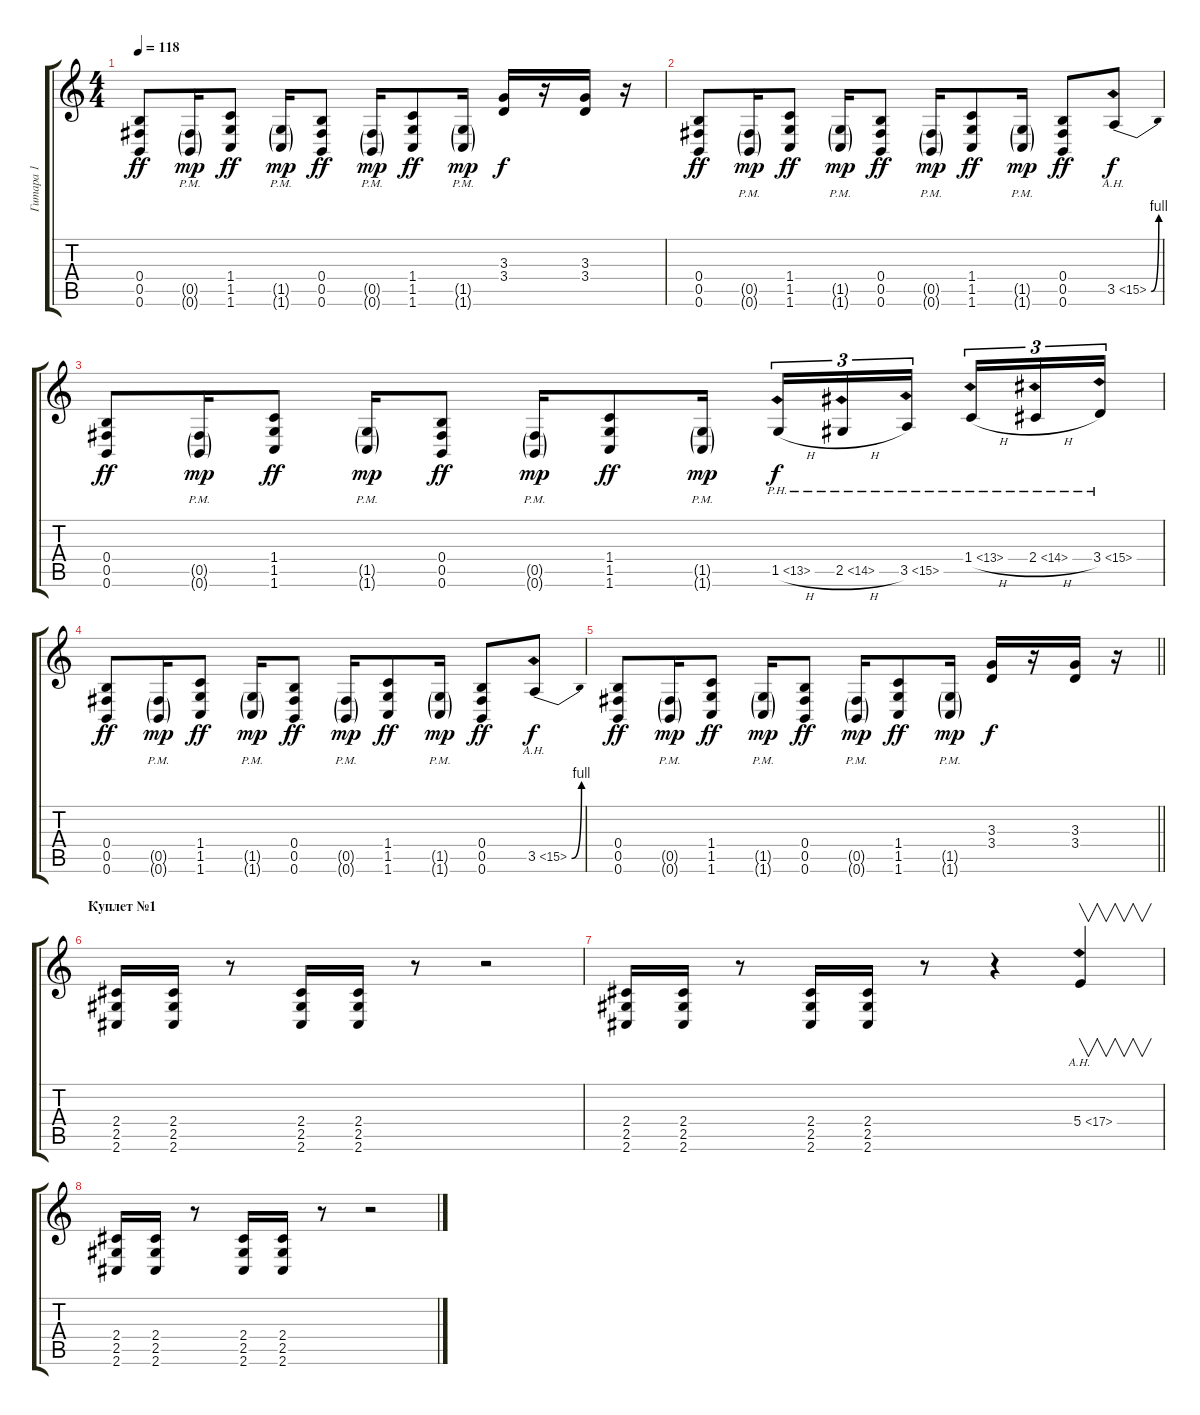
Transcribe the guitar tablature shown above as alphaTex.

\track ("Гитара 1" "Гитара 1") {instrument electricguitarclean}
\staff {score tabs}
\tuning (Db4 Ab3 E3 B2 Gb2 B1) {hide}
\ts (4 4)
\tempo 118
\clef g2
\ks c
(0.4 0.5 0.6).8{dy ff} (0.5{g pm} 0.6{g pm}).16{dy mp} (1.4 1.5 1.6).8{dy ff} (1.5{g pm} 1.6{g pm}).16{dy mp} (0.4 0.5 0.6).8{dy ff} (0.5{g pm} 0.6{g pm}).16{dy mp} (1.4 1.5 1.6).8{dy ff} (1.5{g pm} 1.6{g pm}).16{dy mp} (3.3 3.4).16{dy f} r.16 (3.3 3.4).16 r.16 |
(0.4 0.5 0.6).8{dy ff} (0.5{g pm} 0.6{g pm}).16{dy mp} (1.4 1.5 1.6).8{dy ff} (1.5{g pm} 1.6{g pm}).16{dy mp} (0.4 0.5 0.6).8{dy ff} (0.5{g pm} 0.6{g pm}).16{dy mp} (1.4 1.5 1.6).8{dy ff} (1.5{g pm} 1.6{g pm}).16{dy mp} (0.4 0.5 0.6).8{dy ff} 3.5{be (bend 0 0 60 4) ah 12}.8{dy f} |
(0.4 0.5 0.6).8{dy ff} (0.5{g pm} 0.6{g pm}).16{dy mp} (1.4 1.5 1.6).8{dy ff} (1.5{g pm} 1.6{g pm}).16{dy mp} (0.4 0.5 0.6).8{dy ff} (0.5{g pm} 0.6{g pm}).16{dy mp} (1.4 1.5 1.6).8{dy ff} (1.5{g pm} 1.6{g pm}).16{dy mp} 1.5{ph 12 h}.16{tu (3 2) dy f} 2.5{ph 12 h}.16{tu (3 2)} 3.5{ph 12}.16{tu (3 2)} 1.4{ph 12 h}.16{tu (3 2)} 2.4{ph 12 h}.16{tu (3 2)} 3.4{ph 12}.16{tu (3 2)} |
(0.4 0.5 0.6).8{dy ff} (0.5{g pm} 0.6{g pm}).16{dy mp} (1.4 1.5 1.6).8{dy ff} (1.5{g pm} 1.6{g pm}).16{dy mp} (0.4 0.5 0.6).8{dy ff} (0.5{g pm} 0.6{g pm}).16{dy mp} (1.4 1.5 1.6).8{dy ff} (1.5{g pm} 1.6{g pm}).16{dy mp} (0.4 0.5 0.6).8{dy ff} 3.5{be (bend 0 0 60 4) ah 12}.8{dy f} |
\barLineRight lightlight
(0.4 0.5 0.6).8{dy ff} (0.5{g pm} 0.6{g pm}).16{dy mp} (1.4 1.5 1.6).8{dy ff} (1.5{g pm} 1.6{g pm}).16{dy mp} (0.4 0.5 0.6).8{dy ff} (0.5{g pm} 0.6{g pm}).16{dy mp} (1.4 1.5 1.6).8{dy ff} (1.5{g pm} 1.6{g pm}).16{dy mp} (3.3 3.4).16{dy f} r.16 (3.3 3.4).16 r.16 |
\section ("" "Куплет №1")
(2.4 2.5 2.6).16 (2.4 2.5 2.6).16 r.8 (2.4 2.5 2.6).16 (2.4 2.5 2.6).16 r.8 r.2 |
(2.4 2.5 2.6).16 (2.4 2.5 2.6).16 r.8 (2.4 2.5 2.6).16 (2.4 2.5 2.6).16 r.8 r.4 5.4{ah 12}.4{v} |
(2.4 2.5 2.6).16 (2.4 2.5 2.6).16 r.8 (2.4 2.5 2.6).16 (2.4 2.5 2.6).16 r.8 r.2
